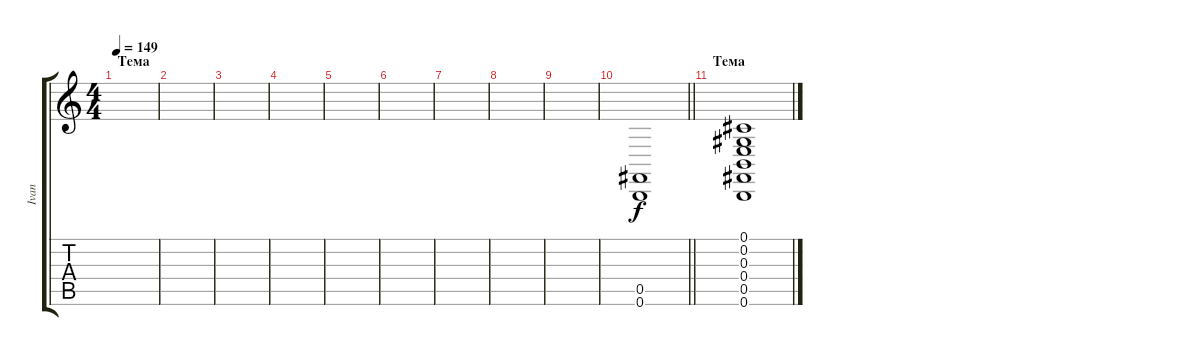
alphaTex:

\track ("Ivan" "Ivan") {instrument seashore}
\staff {score tabs}
\tuning (Db4 Ab3 E3 B2 Gb2 B1) {hide}
\ts (4 4)
\section ("" "Тема")
\tempo 149
\clef g2
\ks c
|
|
|
|
|
|
|
|
|
\barLineRight lightlight
(0.5 0.6).1 |
\section ("" "Тема")
(0.1 0.2 0.3 0.4 0.5 0.6).1{instrument gunshot}
